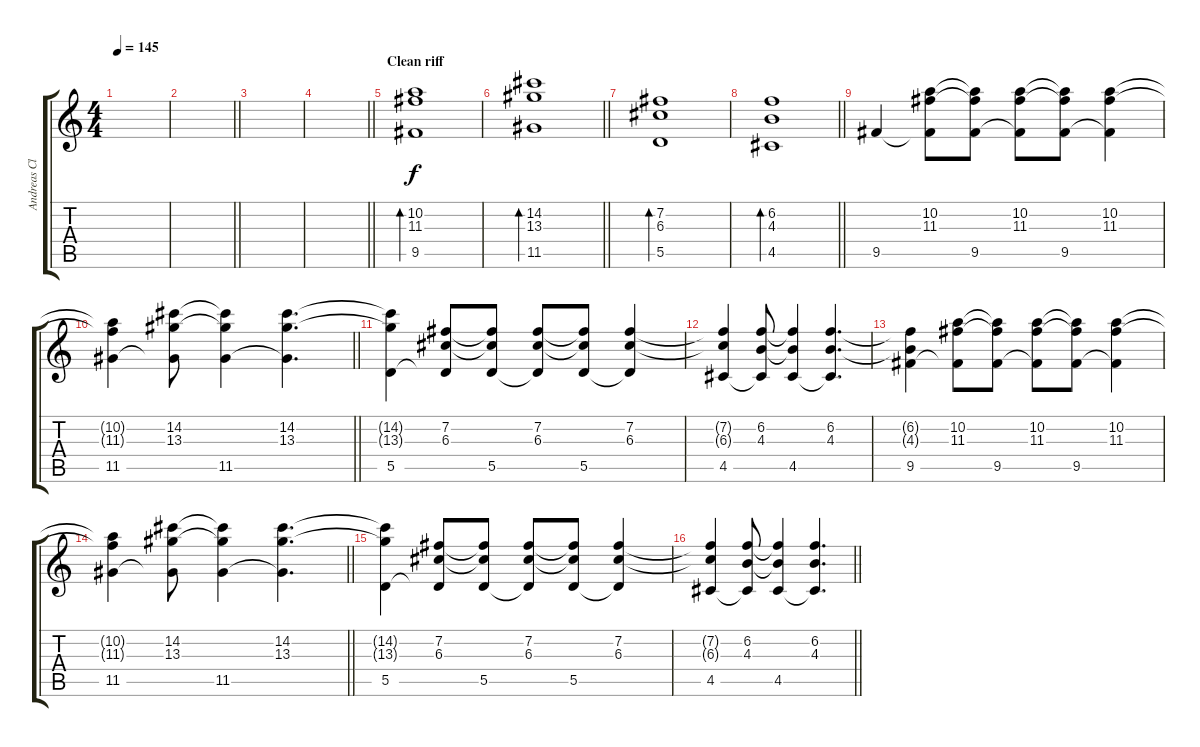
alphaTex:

\track ("Andreas Clean" "Andreas Cl") {instrument electricguitarjazz}
\staff {score tabs}
\tuning (E4 B3 G3 D3 A2 E2) {hide}
\ts (4 4)
\tempo 145
\clef g2
\ks c
|
\barLineRight lightlight
|
|
\barLineRight lightlight
|
\section ("" "Clean riff")
(10.2 11.3 9.5).1{bd 240} |
\barLineRight lightlight
(14.2 13.3 11.5).1{bd 240} |
(7.2 6.3 5.5).1{bd 240} |
\barLineRight lightlight
(6.2 4.3 4.5).1{bd 240} |
\section ("" "")
9.5.4 (10.2 11.3 9.5{t}).8 (10.2{t} 11.3{t} 9.5).8 (10.2 11.3 9.5{t}).8 (10.2{t} 11.3{t} 9.5).8 (10.2 11.3 9.5{t}).4 |
\barLineRight lightlight
(10.2{t} 11.3{t} 11.5).4 (14.2 13.3 11.5{t}).8 (14.2{t} 13.3{t} 11.5).4 (14.2 13.3 11.5{t}).4{d} |
(14.2{t} 13.3{t} 5.5).4 (7.2 6.3 5.5{t}).8 (7.2{t} 6.3{t} 5.5).8 (7.2 6.3 5.5{t}).8 (7.2{t} 6.3{t} 5.5).8 (7.2 6.3 5.5{t}).4 |
(7.2{t} 6.3{t} 4.5).4 (6.2 4.3 4.5{t}).8 (6.2{t} 4.3{t} 4.5).4 (6.2 4.3 4.5{t}).4{d} |
(6.2{t} 4.3{t} 9.5).4 (10.2 11.3 9.5{t}).8 (10.2{t} 11.3{t} 9.5).8 (10.2 11.3 9.5{t}).8 (10.2{t} 11.3{t} 9.5).8 (10.2 11.3 9.5{t}).4 |
\barLineRight lightlight
(10.2{t} 11.3{t} 11.5).4 (14.2 13.3 11.5{t}).8 (14.2{t} 13.3{t} 11.5).4 (14.2 13.3 11.5{t}).4{d} |
(14.2{t} 13.3{t} 5.5).4 (7.2 6.3 5.5{t}).8 (7.2{t} 6.3{t} 5.5).8 (7.2 6.3 5.5{t}).8 (7.2{t} 6.3{t} 5.5).8 (7.2 6.3 5.5{t}).4 |
\barLineRight lightlight
(7.2{t} 6.3{t} 4.5).4 (6.2 4.3 4.5{t}).8 (6.2{t} 4.3{t} 4.5).4 (6.2 4.3 4.5{t}).4{d}
